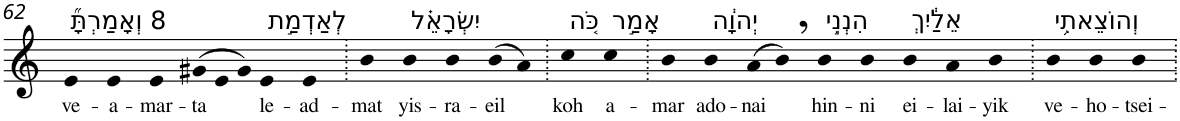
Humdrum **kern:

**kern	**text
*part1	*part1
*staff1	*staff1
*I"Piano	*
*I'Pno	*
!!LO:PB:g=z
*clefG2	*
*k[]	*
=62	=62
!LO:TX:a:t=8 וְאָמַרְתָּ֞	!
!	!LO:LY:b
4e	ve-
!	!LO:LY:b
4e	-a-
!	!LO:LY:b
4e	-mar-
*Xtuplet	*
!	!LO:LY:b
(>12g#X	-ta
12e	.
12g#)	.
!LO:TX:a:t=לְאַדְמַ֣ת	!
!	!LO:LY:b
4e	le-
!	!LO:LY:b
4e	-ad-
=63.	=63.
!	!LO:LY:b
4b	-mat
!LO:TX:a:t=יִשְׂרָאֵ֗ל	!
!	!LO:LY:b
4b	yis-
!	!LO:LY:b
4b	-ra-
!	!LO:LY:b
(>8b	-eil
8a)	.
=64.	=64.
!LO:TX:a:t=כֹּ֚ה	!
!	!LO:LY:b
4cc	koh
!LO:TX:a:t=אָמַ֣ר	!
!	!LO:LY:b
4cc	a-
=65.	=65.
!	!LO:LY:b
4b	-mar
!LO:TX:a:t=יְהוָ֔ה	!
!	!LO:LY:b
4b	ado-
!	!LO:LY:b
(>8a	-nai
8b,)	.
!LO:TX:a:t=הִנְנִ֣י	!
!	!LO:LY:b
4b	hin-
!	!LO:LY:b
4b	-ni
!LO:TX:a:t=אֵלַ֔יִךְ	!
!	!LO:LY:b
4b	ei-
!	!LO:LY:b
4a	-lai-
!	!LO:LY:b
4b	-yik
=66.	=66.
!LO:TX:a:t=וְהוֹצֵאתִ֥י	!
!	!LO:LY:b
4b	ve-
!	!LO:LY:b
4b	-ho-
!	!LO:LY:b
4b	-tsei-
=.	=.
*-	*-
